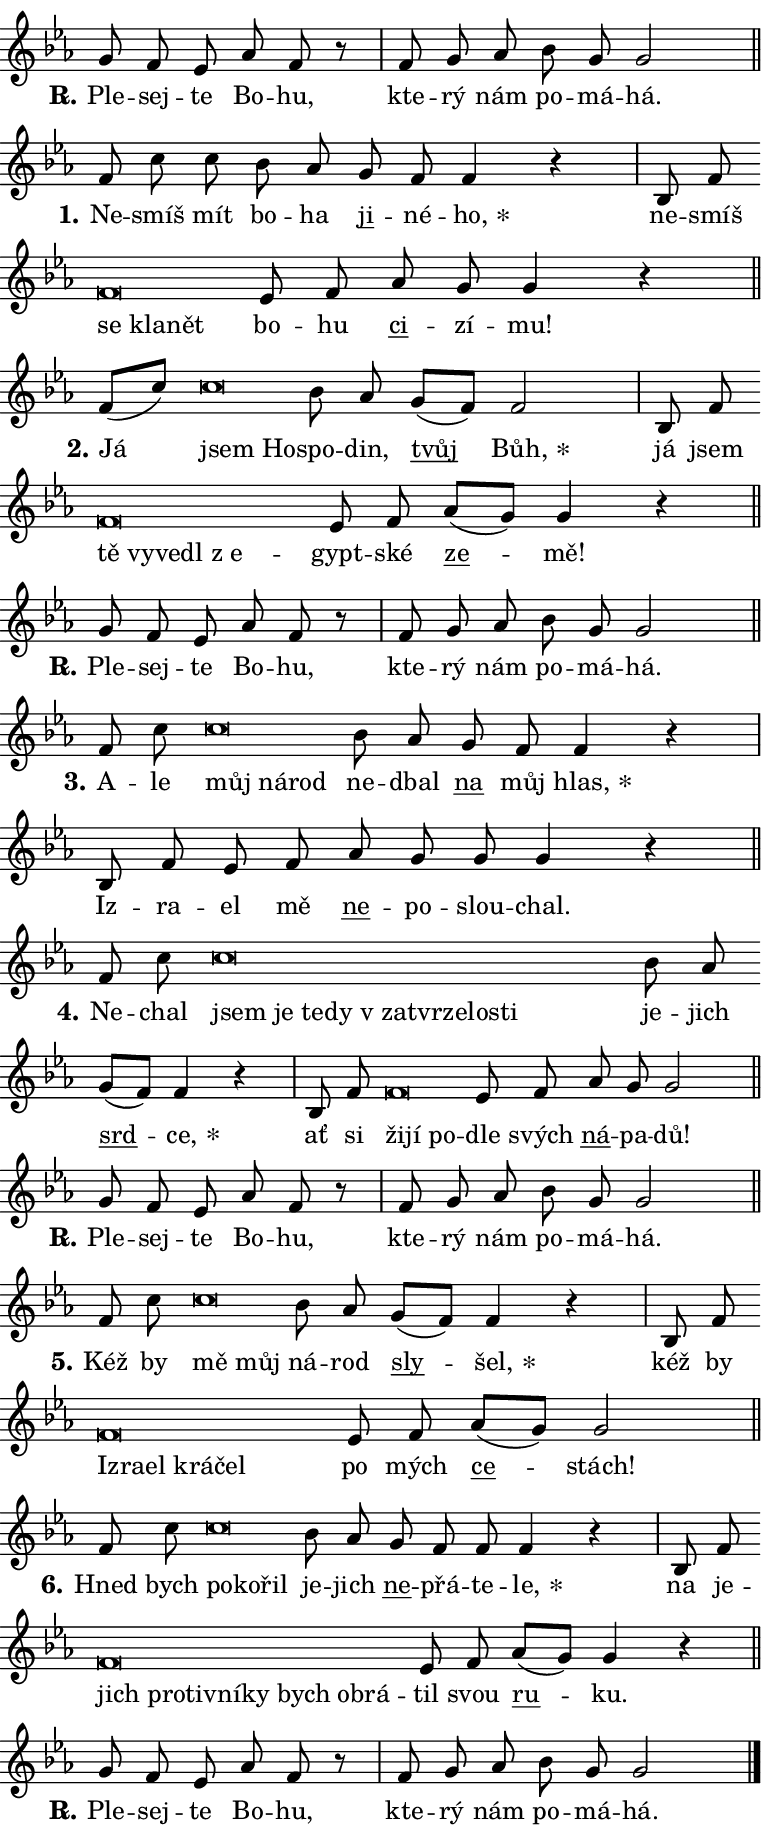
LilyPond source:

\version "2.24.0"
\header { tagline = "" }
\paper {
  indent = 0\cm
  top-margin = 0\cm
  right-margin = 0.13\cm % to fit lyric hyphens
  bottom-margin = 0\cm
  left-margin = 0\cm
  paper-width = 13\cm
  page-breaking = #ly:one-page-breaking
  system-system-spacing.basic-distance = #11
  score-system-spacing.basic-distance = #11
  ragged-last = ##f
}


%% Author: Thomas Morley
%% https://lists.gnu.org/archive/html/lilypond-user/2020-05/msg00002.html
#(define (line-position grob)
"Returns position of @var[grob} in current system:
   @code{'start}, if at first time-step
   @code{'end}, if at last time-step
   @code{'middle} otherwise
"
  (let* ((col (ly:item-get-column grob))
         (ln (ly:grob-object col 'left-neighbor))
         (rn (ly:grob-object col 'right-neighbor))
         (col-to-check-left (if (ly:grob? ln) ln col))
         (col-to-check-right (if (ly:grob? rn) rn col))
         (break-dir-left
           (and
             (ly:grob-property col-to-check-left 'non-musical #f)
             (ly:item-break-dir col-to-check-left)))
         (break-dir-right
           (and
             (ly:grob-property col-to-check-right 'non-musical #f)
             (ly:item-break-dir col-to-check-right))))
        (cond ((eqv? 1 break-dir-left) 'start)
              ((eqv? -1 break-dir-right) 'end)
              (else 'middle))))

#(define (tranparent-at-line-position vctor)
  (lambda (grob)
  "Relying on @code{line-position} select the relevant enry from @var{vctor}.
Used to determine transparency,"
    (case (line-position grob)
      ((end) (not (vector-ref vctor 0)))
      ((middle) (not (vector-ref vctor 1)))
      ((start) (not (vector-ref vctor 2))))))

noteHeadBreakVisibility =
#(define-music-function (break-visibility)(vector?)
"Makes @code{NoteHead}s transparent relying on @var{break-visibility}"
#{
  \override NoteHead.transparent =
    #(tranparent-at-line-position break-visibility)
#})

#(define delete-ledgers-for-transparent-note-heads
  (lambda (grob)
    "Reads whether a @code{NoteHead} is transparent.
If so this @code{NoteHead} is removed from @code{'note-heads} from
@var{grob}, which is supposed to be @code{LedgerLineSpanner}.
As a result ledgers are not printed for this @code{NoteHead}"
    (let* ((nhds-array (ly:grob-object grob 'note-heads))
           (nhds-list
             (if (ly:grob-array? nhds-array)
                 (ly:grob-array->list nhds-array)
                 '()))
           ;; Relies on the transparent-property being done before
           ;; Staff.LedgerLineSpanner.after-line-breaking is executed.
           ;; This is fragile ...
           (to-keep
             (remove
               (lambda (nhd)
                 (ly:grob-property nhd 'transparent #f))
               nhds-list)))
      ;; TODO find a better method to iterate over grob-arrays, similiar
      ;; to filter/remove etc for lists
      ;; For now rebuilt from scratch
      (set! (ly:grob-object grob 'note-heads)  '())
      (for-each
        (lambda (nhd)
          (ly:pointer-group-interface::add-grob grob 'note-heads nhd))
        to-keep))))

squashNotes = {
  \override NoteHead.X-extent = #'(-0.2 . 0.2)
  \override NoteHead.Y-extent = #'(-0.75 . 0)
  \override NoteHead.stencil =
    #(lambda (grob)
       (let ((pos (ly:grob-property grob 'staff-position)))
         (begin
           (if (< pos -7) (display "ERROR: Lower brevis then expected\n") (display ""))
           (if (<= pos -6) ly:text-interface::print ly:note-head::print))))
}
unSquashNotes = {
  \revert NoteHead.X-extent
  \revert NoteHead.Y-extent
  \revert NoteHead.stencil
}

hideNotes = \noteHeadBreakVisibility #begin-of-line-visible
unHideNotes = \noteHeadBreakVisibility #all-visible

% work-around for resetting accidentals
% https://lilypond.org/doc/v2.23/Documentation/notation/displaying-rhythms#unmetered-music
cadenzaMeasure = {
  \cadenzaOff
  \partial 1024 s1024
  \cadenzaOn
}

#(define-markup-command (accent layout props text) (markup?)
  "Underline accented syllable"
  (interpret-markup layout props
    #{\markup \override #'(offset . 4.3) \underline { #text }#}))

responsum = \markup \concat {
  "R" \hspace #-1.05 \path #0.1 #'((moveto 0 0.07) (lineto 0.9 0.8)) \hspace #0.05 "."
}

spaceSize = #0.6828661417322834 % exact space size for TeX Gyre Schola

\layout {
  \context {
    \Staff
    \remove "Time_signature_engraver"
    \override LedgerLineSpanner.after-line-breaking = #delete-ledgers-for-transparent-note-heads
  }
  \context {
    \Lyrics {
      \override LyricSpace.minimum-distance = \spaceSize
      \override LyricText.font-name = #"TeX Gyre Schola"
      \override LyricText.font-size = 1
      \override StanzaNumber.font-name = #"TeX Gyre Schola Bold"
      \override StanzaNumber.font-size = 1
    }
  }
  \context {
    \Score 
    \override NoteHead.text =
      #(lambda (grob) 
        (let ((pos (ly:grob-property grob 'staff-position)))
          #{\markup {
            \combine
              \halign #-0.55 \raise #(if (= pos -6) 0 0.5) \override #'(thickness . 2) \draw-line #'(3.2 . 0)
              \musicglyph "noteheads.sM1"
          }#}))
  }
}

% magnetic-lyrics.ily
%
%   written by
%     Jean Abou Samra <jean@abou-samra.fr>
%     Werner Lemberg <wl@gnu.org>
%
%   adapted by
%     Jiri Hon <jiri.hon@gmail.com>
%
% Version 2022-Apr-15

% https://www.mail-archive.com/lilypond-user@gnu.org/msg149350.html

#(define (Left_hyphen_pointer_engraver context)
   "Collect syllable-hyphen-syllable occurrences in lyrics and store
them in properties.  This engraver only looks to the left.  For
example, if the lyrics input is @code{foo -- bar}, it does the
following.

@itemize @bullet
@item
Set the @code{text} property of the @code{LyricHyphen} grob between
@q{foo} and @q{bar} to @code{foo}.

@item
Set the @code{left-hyphen} property of the @code{LyricText} grob with
text @q{foo} to the @code{LyricHyphen} grob between @q{foo} and
@q{bar}.
@end itemize

Use this auxiliary engraver in combination with the
@code{lyric-@/text::@/apply-@/magnetic-@/offset!} hook."
   (let ((hyphen #f)
         (text #f))
     (make-engraver
      (acknowledgers
       ((lyric-syllable-interface engraver grob source-engraver)
        (set! text grob)))
      (end-acknowledgers
       ((lyric-hyphen-interface engraver grob source-engraver)
        ;(when (not (grob::has-interface grob 'lyric-space-interface))
          (set! hyphen grob)));)
      ((stop-translation-timestep engraver)
       (when (and text hyphen)
         (ly:grob-set-object! text 'left-hyphen hyphen))
       (set! text #f)
       (set! hyphen #f)))))

#(define (lyric-text::apply-magnetic-offset! grob)
   "If the space between two syllables is less than the value in
property @code{LyricText@/.details@/.squash-threshold}, move the right
syllable to the left so that it gets concatenated with the left
syllable.

Use this function as a hook for
@code{LyricText@/.after-@/line-@/breaking} if the
@code{Left_@/hyphen_@/pointer_@/engraver} is active."
   (let ((hyphen (ly:grob-object grob 'left-hyphen #f)))
     (when hyphen
       (let ((left-text (ly:spanner-bound hyphen LEFT)))
         (when (grob::has-interface left-text 'lyric-syllable-interface)
           (let* ((common (ly:grob-common-refpoint grob left-text X))
                  (this-x-ext (ly:grob-extent grob common X))
                  (left-x-ext
                   (begin
                     ;; Trigger magnetism for left-text.
                     (ly:grob-property left-text 'after-line-breaking)
                     (ly:grob-extent left-text common X)))
                  ;; `delta` is the gap width between two syllables.
                  (delta (- (interval-start this-x-ext)
                            (interval-end left-x-ext)))
                  (details (ly:grob-property grob 'details))
                  (threshold (assoc-get 'squash-threshold details 0.2)))
             (when (< delta threshold)
               (let* (;; We have to manipulate the input text so that
                      ;; ligatures crossing syllable boundaries are not
                      ;; disabled.  For languages based on the Latin
                      ;; script this is essentially a beautification.
                      ;; However, for non-Western scripts it can be a
                      ;; necessity.
                      (lt (ly:grob-property left-text 'text))
                      (rt (ly:grob-property grob 'text))
                      (is-space (grob::has-interface hyphen 'lyric-space-interface))
                      (space (if is-space " " ""))
                      (extra-delta (if is-space spaceSize 0))
                      ;; Append new syllable.
                      (ltrt-space (if (and (string? lt) (string? rt))
                                (string-append lt space rt)
                                (make-concat-markup (list lt space rt))))
                      ;; Right-align `ltrt` to the right side.
                      (ltrt-space-markup (grob-interpret-markup
                               grob
                               (make-translate-markup
                                (cons (interval-length this-x-ext) 0)
                                (make-right-align-markup ltrt-space)))))
                 (begin
                   ;; Don't print `left-text`.
                   (ly:grob-set-property! left-text 'stencil #f)
                   ;; Set text and stencil (which holds all collected
                   ;; syllables so far) and shift it to the left.
                   (ly:grob-set-property! grob 'text ltrt-space)
                   (ly:grob-set-property! grob 'stencil ltrt-space-markup)
                   (ly:grob-translate-axis! grob (- (- delta extra-delta)) X))))))))))


#(define (lyric-hyphen::displace-bounds-first grob)
   ;; Make very sure this callback isn't triggered too early.
   (let ((left (ly:spanner-bound grob LEFT))
         (right (ly:spanner-bound grob RIGHT)))
     (ly:grob-property left 'after-line-breaking)
     (ly:grob-property right 'after-line-breaking)
     (ly:lyric-hyphen::print grob)))

squashThreshold = #0.4

\layout {
  \context {
    \Lyrics
    \consists #Left_hyphen_pointer_engraver
    \override LyricText.after-line-breaking =
      #lyric-text::apply-magnetic-offset!
    \override LyricHyphen.stencil = #lyric-hyphen::displace-bounds-first
    \override LyricText.details.squash-threshold = \squashThreshold
    \override LyricHyphen.minimum-distance = 0
    \override LyricHyphen.minimum-length = \squashThreshold
  }
}

squashText = \override LyricText.details.squash-threshold = 9999
unSquashText = \override LyricText.details.squash-threshold = \squashThreshold

leftText = \override LyricText.self-alignment-X = #LEFT
unLeftText = \revert LyricText.self-alignment-X

starOffset = #(lambda (grob) 
                (let ((x_offset (ly:self-alignment-interface::aligned-on-x-parent grob)))
                  (if (= x_offset 0) 0 (+ x_offset 1.2))))

star = #(define-music-function (syllable)(string?)
"Append star separator at the end of a syllable"
#{
  \once \override LyricText.X-offset = #starOffset
  \lyricmode { \markup {
    #syllable
    \override #'((font-name . "TeX Gyre Schola Bold")) \hspace #0.2 \lower #0.65 \larger "*"
  } }
#})

starAccent = #(define-music-function (syllable)(string?)
"Append star separator at the end of a syllable and make accent"
#{
  \once \override LyricText.X-offset = #starOffset
  \lyricmode { \markup {
    \accent #syllable
    \override #'((font-name . "TeX Gyre Schola Bold")) \hspace #0.2 \lower #0.65 \larger "*"
  } }
#})

breath = #(define-music-function (syllable)(string?)
"Append breathing indicator at the end of a syllable"
#{
  \lyricmode { \markup { #syllable "+" } }
#})

optionalBreath = #(define-music-function (syllable)(string?)
"Append optional breathing indicator at the end of a syllable"
#{
  \lyricmode { \markup { #syllable "(+)" } }
#})


\score {
    <<
        \new Voice = "melody" { \cadenzaOn \key es \major \relative { g'8 f es as f r \cadenzaMeasure \bar "|" f g as \bar "" bes g g2 \cadenzaMeasure \bar "||" \break } }
        \new Lyrics \lyricsto "melody" { \lyricmode { \set stanza = \responsum
Ple -- sej -- te Bo -- hu, kte -- rý nám po -- má -- há. } }
    >>
    \layout {}
}

\score {
    <<
        \new Voice = "melody" { \cadenzaOn \key es \major \relative { f'8 c' \bar "" c bes8 as \bar "" g f f4 r \cadenzaMeasure \bar "|" bes,8 f' \bar "" \squashNotes f\breve*1/16 \hideNotes \breve*1/16 \breve*1/16 \bar "" \unHideNotes \unSquashNotes es8 f \bar "" as g g4 r \cadenzaMeasure \bar "||" \break } }
        \new Lyrics \lyricsto "melody" { \lyricmode { \set stanza = "1."
Ne -- smíš mít bo -- ha \markup \accent ji -- né -- \star ho, ne -- smíš \leftText se \squashText kla -- nět \unLeftText \unSquashText bo -- hu \markup \accent ci -- zí -- mu! } }
    >>
    \layout {}
}

\score {
    <<
        \new Voice = "melody" { \cadenzaOn \key es \major \relative { f'8[( c')] \bar "" \squashNotes c\breve*1/16 \hideNotes \breve*1/16 \bar "" \unHideNotes \unSquashNotes bes8 as \bar "" g[( f)] f2 \cadenzaMeasure \bar "|" bes,8 f' \bar "" \squashNotes f\breve*1/16 \hideNotes \breve*1/16 \bar "" \breve*1/16 \bar "" \breve*1/16 \breve*1/16 \bar "" \unHideNotes \unSquashNotes es8 f \bar "" as[( g)] g4 r \cadenzaMeasure \bar "||" \break } }
        \new Lyrics \lyricsto "melody" { \lyricmode { \set stanza = "2."
Já \leftText jsem \squashText Ho -- \unLeftText \unSquashText spo -- din, \markup \accent tvůj \star Bůh, já jsem \leftText tě \squashText vy -- ve -- dl "z e" -- \unLeftText \unSquashText gypt -- ské \markup \accent ze -- mě! } }
    >>
    \layout {}
}

\score {
    <<
        \new Voice = "melody" { \cadenzaOn \key es \major \relative { g'8 f es as f r \cadenzaMeasure \bar "|" f g as \bar "" bes g g2 \cadenzaMeasure \bar "||" \break } }
        \new Lyrics \lyricsto "melody" { \lyricmode { \set stanza = \responsum
Ple -- sej -- te Bo -- hu, kte -- rý nám po -- má -- há. } }
    >>
    \layout {}
}

\score {
    <<
        \new Voice = "melody" { \cadenzaOn \key es \major \relative { f'8 c' \bar "" \squashNotes c\breve*1/16 \hideNotes \breve*1/16 \breve*1/16 \bar "" \unHideNotes \unSquashNotes bes8 as \bar "" g f f4 r \cadenzaMeasure \bar "|" bes,8 f'8 es8 f \bar "" as g g g4 r \cadenzaMeasure \bar "||" \break } }
        \new Lyrics \lyricsto "melody" { \lyricmode { \set stanza = "3."
A -- le \leftText můj \squashText ná -- rod \unLeftText \unSquashText ne -- dbal \markup \accent na můj \star hlas, Iz -- ra -- el mě \markup \accent ne -- po -- slou -- chal. } }
    >>
    \layout {}
}

\score {
    <<
        \new Voice = "melody" { \cadenzaOn \key es \major \relative { f'8 c' \bar "" \squashNotes c\breve*1/16 \hideNotes \breve*1/16 \bar "" \breve*1/16 \bar "" \breve*1/16 \bar "" \breve*1/16 \bar "" \breve*1/16 \bar "" \breve*1/16 \bar "" \breve*1/16 \breve*1/16 \bar "" \unHideNotes \unSquashNotes bes8 as \bar "" g[( f)] f4 r \cadenzaMeasure \bar "|" bes,8 f' \bar "" \squashNotes f\breve*1/16 \hideNotes \breve*1/16 \breve*1/16 \bar "" \unHideNotes \unSquashNotes es8 f \bar "" as g g2 \cadenzaMeasure \bar "||" \break } }
        \new Lyrics \lyricsto "melody" { \lyricmode { \set stanza = "4."
Ne -- chal \leftText jsem \squashText je te -- dy "v za" -- tvr -- ze -- lo -- sti \unLeftText \unSquashText je -- jich \markup \accent srd -- \star ce, ať si \leftText ži -- \squashText jí po -- \unLeftText \unSquashText dle svých \markup \accent ná -- pa -- dů! } }
    >>
    \layout {}
}

\score {
    <<
        \new Voice = "melody" { \cadenzaOn \key es \major \relative { g'8 f es as f r \cadenzaMeasure \bar "|" f g as \bar "" bes g g2 \cadenzaMeasure \bar "||" \break } }
        \new Lyrics \lyricsto "melody" { \lyricmode { \set stanza = \responsum
Ple -- sej -- te Bo -- hu, kte -- rý nám po -- má -- há. } }
    >>
    \layout {}
}

\score {
    <<
        \new Voice = "melody" { \cadenzaOn \key es \major \relative { f'8 c' \bar "" \squashNotes c\breve*1/16 \hideNotes \breve*1/16 \bar "" \unHideNotes \unSquashNotes bes8 as \bar "" g[( f)] f4 r \cadenzaMeasure \bar "|" bes,8 f' \bar "" \squashNotes f\breve*1/16 \hideNotes \breve*1/16 \bar "" \breve*1/16 \bar "" \breve*1/16 \breve*1/16 \bar "" \unHideNotes \unSquashNotes es8 f \bar "" as[( g)] g2 \cadenzaMeasure \bar "||" \break } }
        \new Lyrics \lyricsto "melody" { \lyricmode { \set stanza = "5."
Kéž by \leftText mě \squashText můj \unLeftText \unSquashText ná -- rod \markup \accent sly -- \star šel, kéž by \leftText Iz -- \squashText ra -- el krá -- čel \unLeftText \unSquashText po mých \markup \accent ce -- stách! } }
    >>
    \layout {}
}

\score {
    <<
        \new Voice = "melody" { \cadenzaOn \key es \major \relative { f'8 c' \bar "" \squashNotes c\breve*1/16 \hideNotes \breve*1/16 \breve*1/16 \bar "" \unHideNotes \unSquashNotes bes8 as \bar "" g f f f4 r \cadenzaMeasure \bar "|" bes,8 f' \bar "" \squashNotes f\breve*1/16 \hideNotes \breve*1/16 \bar "" \breve*1/16 \bar "" \breve*1/16 \bar "" \breve*1/16 \bar "" \breve*1/16 \bar "" \breve*1/16 \breve*1/16 \bar "" \unHideNotes \unSquashNotes es8 f \bar "" as[( g)] g4 r \cadenzaMeasure \bar "||" \break } }
        \new Lyrics \lyricsto "melody" { \lyricmode { \set stanza = "6."
Hned bych \leftText po -- \squashText ko -- řil \unLeftText \unSquashText je -- jich \markup \accent ne -- přá -- te -- \star le, na je -- \leftText jich \squashText pro -- tiv -- ní -- ky bych ob -- rá -- \unLeftText \unSquashText til svou \markup \accent ru -- ku. } }
    >>
    \layout {}
}

\score {
    <<
        \new Voice = "melody" { \cadenzaOn \key es \major \relative { g'8 f es as f r \cadenzaMeasure \bar "|" f g as \bar "" bes g g2 \cadenzaMeasure \bar "||" \break } \bar "|." }
        \new Lyrics \lyricsto "melody" { \lyricmode { \set stanza = \responsum
Ple -- sej -- te Bo -- hu, kte -- rý nám po -- má -- há. } }
    >>
    \layout {}
}
